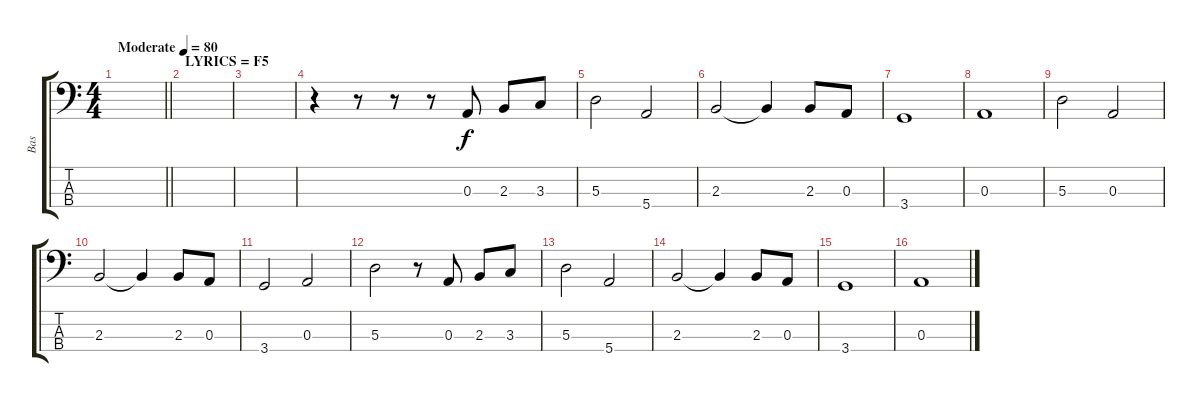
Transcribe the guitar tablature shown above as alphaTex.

\track ("Bas" "Bas") {instrument electricbasspick}
\staff {score tabs}
\tuning (G2 D2 A1 E1) {hide}
\ts (4 4)
\tempo (80 "Moderate")
\clef f4
\barLineRight lightlight
\ks c
|
\section ("" "LYRICS = F5")
|
|
r.4 r.8 r.8 r.8 0.3.8 2.3.8 3.3.8 |
5.3.2 5.4.2 |
2.3.2 2.3{t}.4 2.3.8 0.3.8 |
3.4.1 |
0.3.1 |
5.3.2 0.3.2 |
2.3.2 2.3{t}.4 2.3.8 0.3.8 |
3.4.2 0.3.2 |
5.3.2 r.8 0.3.8 2.3.8 3.3.8 |
5.3.2 5.4.2 |
2.3.2 2.3{t}.4 2.3.8 0.3.8 |
3.4.1 |
0.3.1
